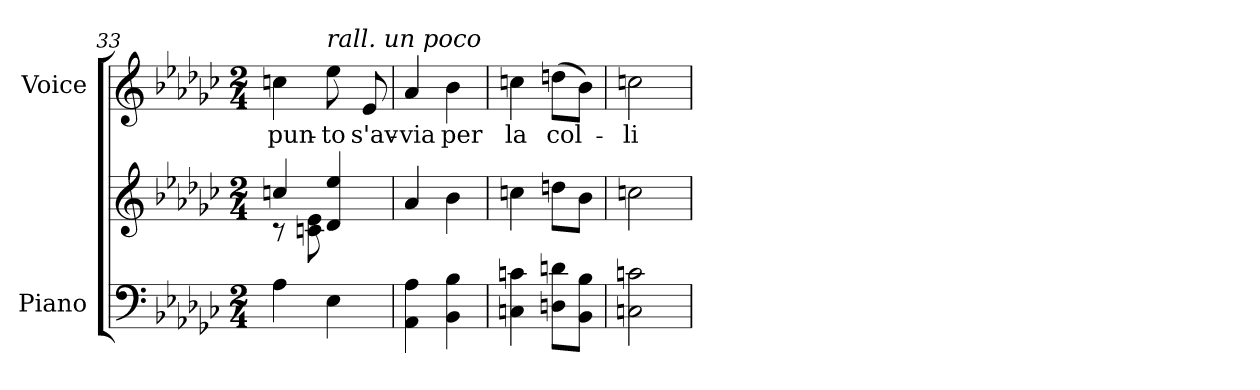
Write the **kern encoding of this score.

**kern	**kern	**kern	**text
*part2	*part2	*part1	*part1
*staff3	*staff2	*staff1	*staff1
*I"Piano	*	*I"Voice	*
*I'Pno	*	*	*
*clefF4	*clefG2	*clefG2	*
*k[b-e-a-d-g-c-]	*k[b-e-a-d-g-c-]	*k[b-e-a-d-g-c-]	*
*M2/4	*M2/4	*M2/4	*
=33	=33	=33	=33
*	*^	*	*
!	!	!LO:N:vis=8	!	!LO:LY:b
4A-\	4ccn/	8.r	4ccn\	pun-
.	.	8cn\ 8e-\	.	.
!	!	!	!LO:TX:a:i:t=rall. un poco	!
!	!	!	!	!LO:LY:b
4E-\	4d-/ 4ee-/	.	8ee-\	to
.	.	8.ryy	.	.
!	!	!	!	!LO:LY:b
.	.	.	8e-/	s'av-
*	*v	*v	*	*
=34	=34	=34	=34
!	!	!	!LO:LY:b
4AA-\ 4A-\	4a-/	4a-/	via
!	!	!	!LO:LY:b
4BB-\ 4B-\	4b-\	4b-\	per
=35	=35	=35	=35
!	!	!	!LO:LY:b
4Cn\ 4cn\	4ccn\	4ccn\	la
!	!	!	!LO:LY:b
8Dn\ 8dn\L	8ddn\L	(8ddn\L	col-
8BB-\ 8B-\J	8b-\J	8b-\J)	.
=36	=36	=36	=36
!	!	!	!LO:LY:b
2Cn\ 2cn\	2ccn\	2ccn\	-li-
=	=	=	=
*-	*-	*-	*-
